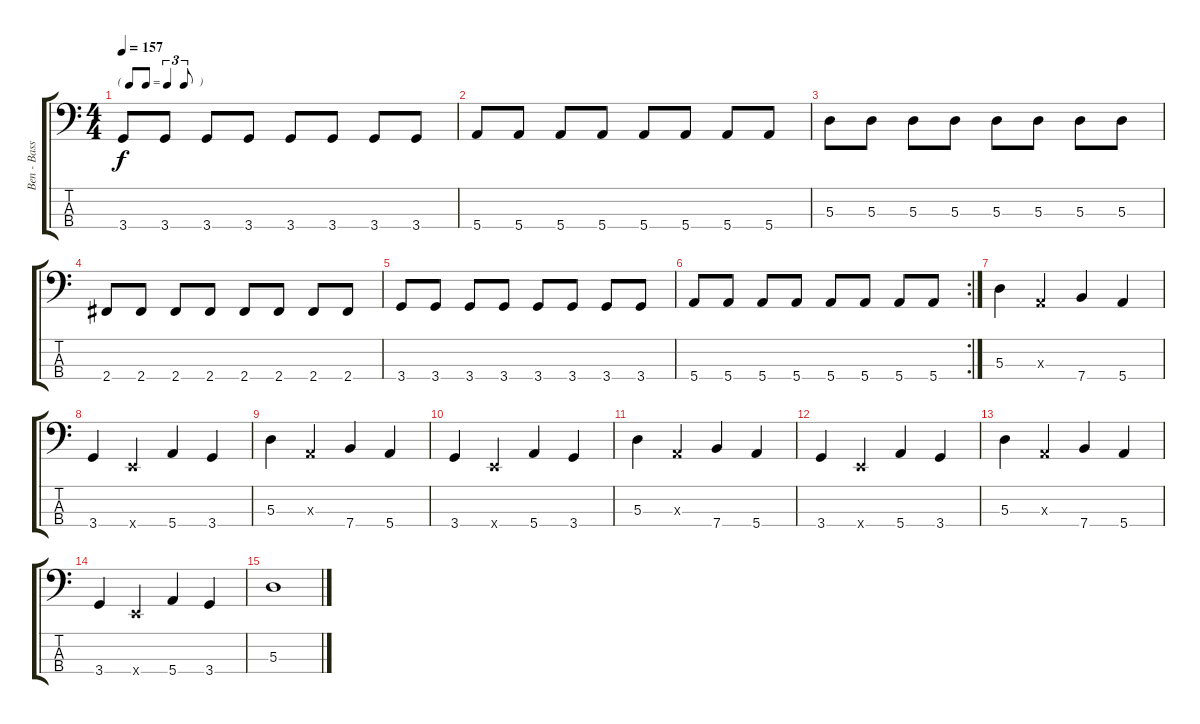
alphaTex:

\track ("Ben - Bass" "Ben - Bass") {instrument electricbasspick}
\staff {score tabs}
\tuning (G2 D2 A1 E1) {hide}
\ts (4 4)
\tf triplet8th
\tempo 157
\clef f4
\ks c
3.4.8{dy f} 3.4.8 3.4.8 3.4.8 3.4.8 3.4.8 3.4.8 3.4.8 |
5.4.8 5.4.8 5.4.8 5.4.8 5.4.8 5.4.8 5.4.8 5.4.8 |
5.3.8 5.3.8 5.3.8 5.3.8 5.3.8 5.3.8 5.3.8 5.3.8 |
2.4.8 2.4.8 2.4.8 2.4.8 2.4.8 2.4.8 2.4.8 2.4.8 |
3.4.8 3.4.8 3.4.8 3.4.8 3.4.8 3.4.8 3.4.8 3.4.8 |
\rc 2
5.4.8 5.4.8 5.4.8 5.4.8 5.4.8 5.4.8 5.4.8 5.4.8 |
5.3.4 0.3{x}.4 7.4.4 5.4.4 |
3.4.4 0.4{x}.4 5.4.4 3.4.4 |
5.3.4 0.3{x}.4 7.4.4 5.4.4 |
3.4.4 0.4{x}.4 5.4.4 3.4.4 |
5.3.4 0.3{x}.4 7.4.4 5.4.4 |
3.4.4 0.4{x}.4 5.4.4 3.4.4 |
5.3.4 0.3{x}.4 7.4.4 5.4.4 |
3.4.4 0.4{x}.4 5.4.4 3.4.4 |
5.3.1
